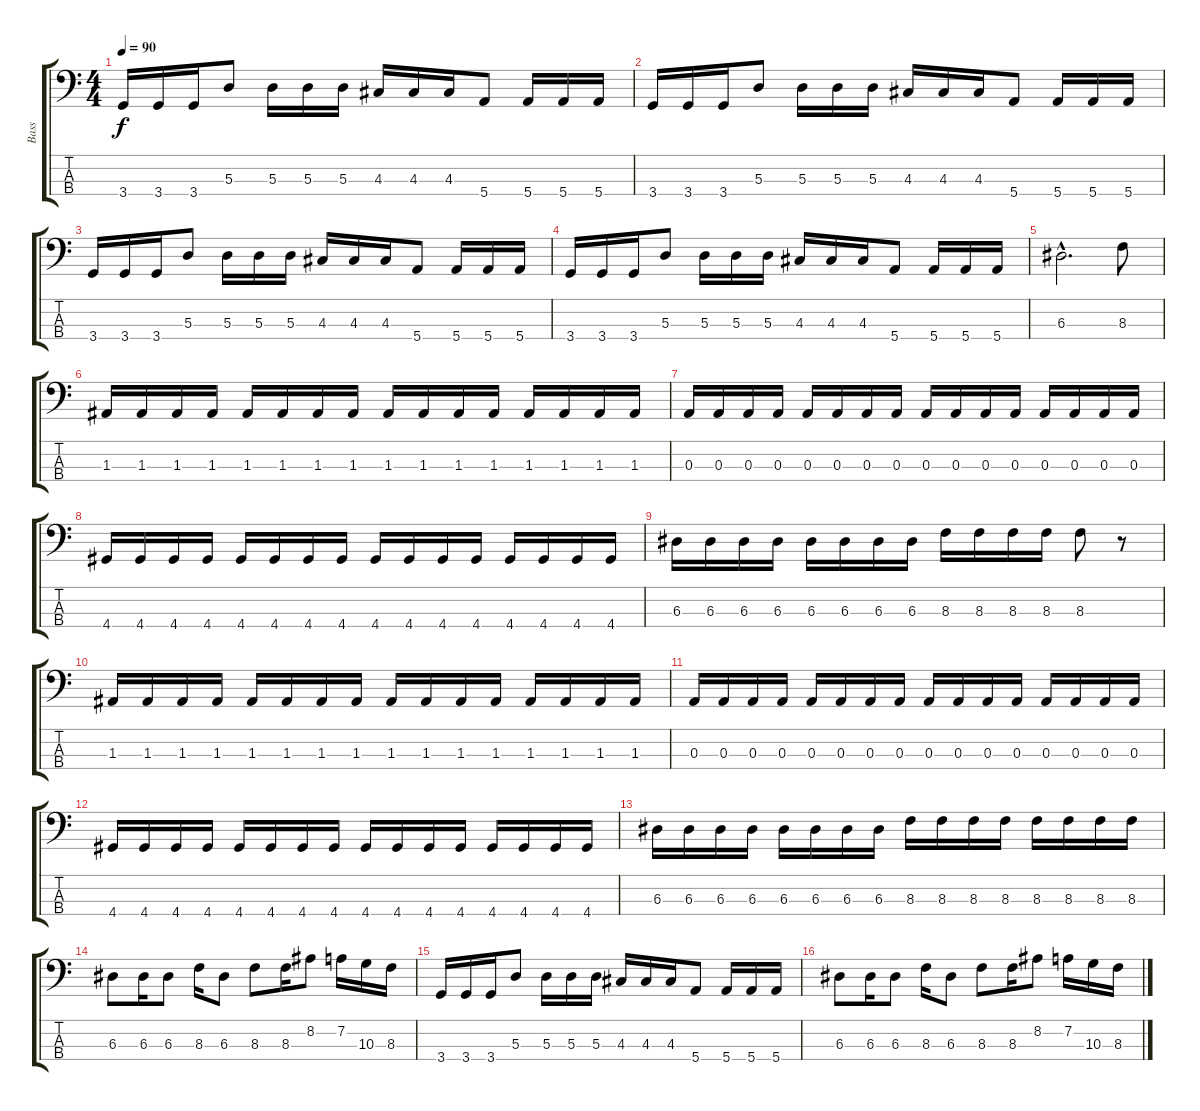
\track ("Bass" "Bass") {instrument electricbassfinger}
\staff {score tabs}
\tuning (G2 D2 A1 E1) {hide}
\ts (4 4)
\tempo 90
\clef f4
\ks c
3.4.16{dy f instrument electricbassfinger} 3.4.16 3.4.16 5.3.8 5.3.16 5.3.16 5.3.16 4.3.16 4.3.16 4.3.16 5.4.8 5.4.16 5.4.16 5.4.16 |
3.4.16 3.4.16 3.4.16 5.3.8 5.3.16 5.3.16 5.3.16 4.3.16 4.3.16 4.3.16 5.4.8 5.4.16 5.4.16 5.4.16 |
3.4.16 3.4.16 3.4.16 5.3.8 5.3.16 5.3.16 5.3.16 4.3.16 4.3.16 4.3.16 5.4.8 5.4.16 5.4.16 5.4.16 |
3.4.16 3.4.16 3.4.16 5.3.8 5.3.16 5.3.16 5.3.16 4.3.16 4.3.16 4.3.16 5.4.8 5.4.16 5.4.16 5.4.16 |
6.3{hac}.2{d} 8.3.8 |
1.3.16 1.3.16 1.3.16 1.3.16 1.3.16 1.3.16 1.3.16 1.3.16 1.3.16 1.3.16 1.3.16 1.3.16 1.3.16 1.3.16 1.3.16 1.3.16 |
0.3.16 0.3.16 0.3.16 0.3.16 0.3.16 0.3.16 0.3.16 0.3.16 0.3.16 0.3.16 0.3.16 0.3.16 0.3.16 0.3.16 0.3.16 0.3.16 |
4.4.16 4.4.16 4.4.16 4.4.16 4.4.16 4.4.16 4.4.16 4.4.16 4.4.16 4.4.16 4.4.16 4.4.16 4.4.16 4.4.16 4.4.16 4.4.16 |
6.3.16 6.3.16 6.3.16 6.3.16 6.3.16 6.3.16 6.3.16 6.3.16 8.3.16 8.3.16 8.3.16 8.3.16 8.3.8 r.8 |
1.3.16 1.3.16 1.3.16 1.3.16 1.3.16 1.3.16 1.3.16 1.3.16 1.3.16 1.3.16 1.3.16 1.3.16 1.3.16 1.3.16 1.3.16 1.3.16 |
0.3.16 0.3.16 0.3.16 0.3.16 0.3.16 0.3.16 0.3.16 0.3.16 0.3.16 0.3.16 0.3.16 0.3.16 0.3.16 0.3.16 0.3.16 0.3.16 |
4.4.16 4.4.16 4.4.16 4.4.16 4.4.16 4.4.16 4.4.16 4.4.16 4.4.16 4.4.16 4.4.16 4.4.16 4.4.16 4.4.16 4.4.16 4.4.16 |
6.3.16 6.3.16 6.3.16 6.3.16 6.3.16 6.3.16 6.3.16 6.3.16 8.3.16 8.3.16 8.3.16 8.3.16 8.3.16 8.3.16 8.3.16 8.3.16 |
6.3.8 6.3.16 6.3.8 8.3.16 6.3.8 8.3.8 8.3.16 8.2.8 7.2.16 10.3.16 8.3.16 |
3.4.16 3.4.16 3.4.16 5.3.8 5.3.16 5.3.16 5.3.16 4.3.16 4.3.16 4.3.16 5.4.8 5.4.16 5.4.16 5.4.16 |
6.3.8 6.3.16 6.3.8 8.3.16 6.3.8 8.3.8 8.3.16 8.2.8 7.2.16 10.3.16 8.3.16
